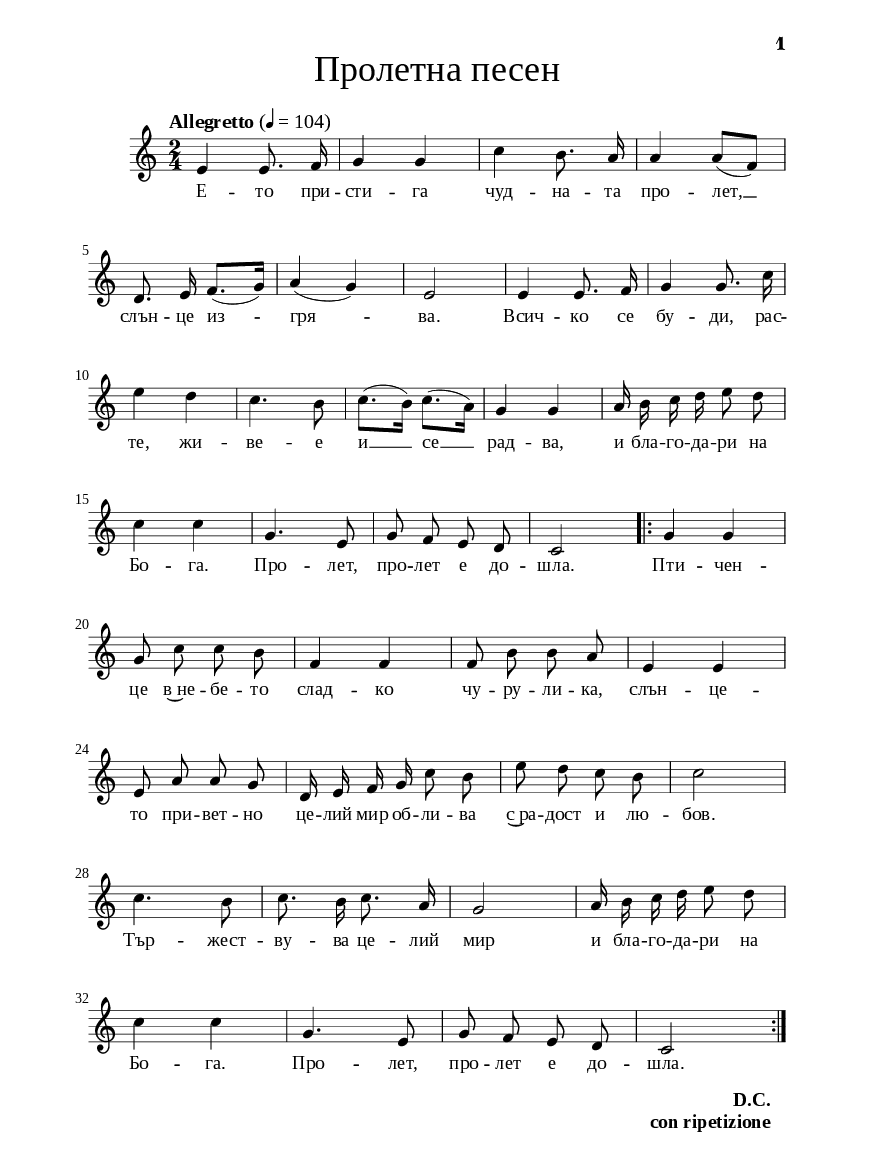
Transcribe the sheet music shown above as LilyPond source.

\version "2.24.4"

% include paper part and global functions
\include "include/globals.ily"

\bookpart {
  \label #'ref181
  \tocItem \markup "Пролетна песен"
  \include "include/bookpart-paper.ily"
  \score {
    \include "include/score-layout.ily"

    \new Voice \absolute {
      \clef treble
      \key c \major
      \time 2/4
      \tempoFunc "Allegretto" 4 "104"
      \autoBeamOff
      e'4  e'8.  f'16 | % 2
      g'4  g'4 | % 3
      c''4 b'8.  a'16 | % 4
      a'4  a'8 ( [  f'8 ) ] | \break % 5
      d'8.  e'16  f'8. ( [  g'16 ) ] | % 6
      a'4 (  g'4 ) | % 7
      e'2  | % 8
      e'4  e'8.  f'16 | % 9
      g'4  g'8. c''16 \break |
      e''4 d''4 | % 11
      c''4. b'8 | % 12
      c''8. ( [ b'16 ) ] c''8. ( [
      a'16 ) ] | % 13
      g'4  g'4 | % 14
      a'16 b'16 c''16 d''16
      e''8 d''8  | % 15
      c''4 c''4  | % 16
      g'4.  e'8 | % 17
      g'8  f'8  e'8  d'8 | % 18
      c'2
      \bar ".|:"
      | % 19
      g'4  g'4 \break |
      g'8 c''8 c''8 b'8 | % 21
      f'4  f'4 | % 22
      f'8 b'8 b'8  a'8 | % 23
      e'4  e'4 \break | % 24
      e'8  a'8  a'8  g'8 | % 25
      d'16  e'16  f'16  g'16
      c''8 b'8 | % 26
      e''8 d''8 c''8 b'8 | % 27
      c''2 \break | % 28
      c''4. b'8 | % 29
      c''8. b'16 c''8.  a'16 |
      g'2 | % 31
      a'16 b'16 c''16 d''16
      e''8 d''8 \break | % 32
      c''4 c''4 | % 33
      g'4.  e'8 | % 34
      g'8  f'8  e'8  d'8 | % 35
      c'2
      \bar ":|."
    }

    \addlyrics {
      Е
      -- то при -- сти -- га чуд -- на --
      та про -- лет, __  слън -- це из
      -- гря -- ва. Всич -- ко се
      бу -- ди, рас -- те, жи -- ве -- е и __
      се __  рад -- ва, и бла -- го --
      да -- ри на Бо -- га. Про -- лет,
      про -- лет е до -- шла. Пти -- чен
      -- це в~не -- бе -- то слад -- ко
      чу -- ру -- ли -- ка, слън -- це -- то
      при -- вет -- но це -- лий мир об --
      ли -- ва с~ра -- дост и лю -- бов.
      Тър -- жест -- ву -- ва це -- лий
      мир и бла -- го -- да -- ри на Бо
      -- га. Про -- лет, про -- лет е до --
      шла.}

      \header {
        title = \titleFunc #'ref_desc_18 "Пролетна песен" "Proletna pesen"
      }

      \midi{}

    } % score

    \markup \dcr-two "D.C.""con ripetizione" #4.5

  } % bookpart

  % Più mosso
  %
